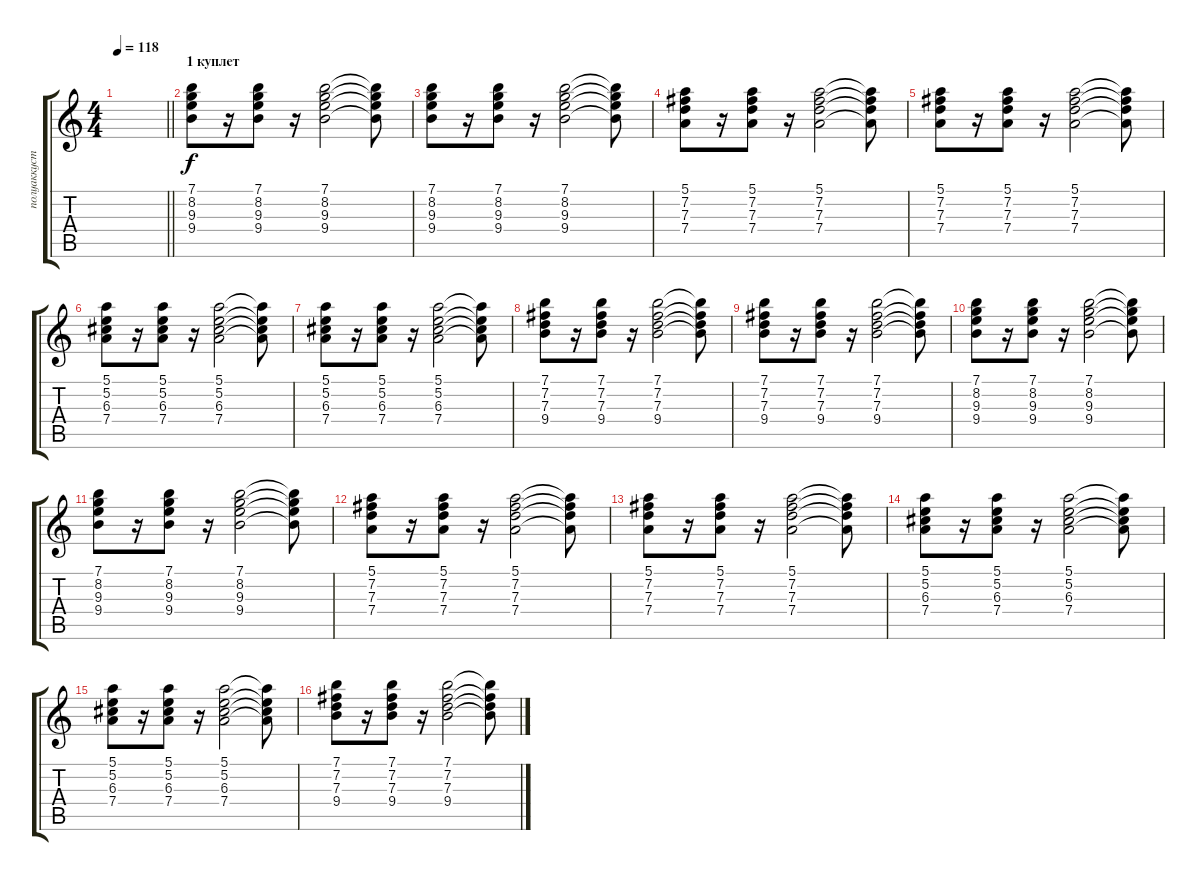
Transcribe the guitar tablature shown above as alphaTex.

\track ("полуаккустика" "полуаккуст") {instrument electricguitarmuted}
\staff {score tabs}
\tuning (E4 B3 G3 D3 A2 E2) {hide}
\ts (4 4)
\tempo 118
\clef g2
\barLineRight lightlight
\ks c
|
\section ("" "1 куплет")
(7.1 8.2 9.3 9.4).8 r.16 (7.1 8.2 9.3 9.4).8 r.16 (7.1 8.2 9.3 9.4).2 (7.1{t} 8.2{t} 9.3{t} 9.4{t}).8 |
(7.1 8.2 9.3 9.4).8 r.16 (7.1 8.2 9.3 9.4).8 r.16 (7.1 8.2 9.3 9.4).2 (7.1{t} 8.2{t} 9.3{t} 9.4{t}).8 |
(5.1 7.2 7.3 7.4).8 r.16 (5.1 7.2 7.3 7.4).8 r.16 (5.1 7.2 7.3 7.4).2 (5.1{t} 7.2{t} 7.3{t} 7.4{t}).8 |
(5.1 7.2 7.3 7.4).8 r.16 (5.1 7.2 7.3 7.4).8 r.16 (5.1 7.2 7.3 7.4).2 (5.1{t} 7.2{t} 7.3{t} 7.4{t}).8 |
(5.1 5.2 6.3 7.4).8 r.16 (5.1 5.2 6.3 7.4).8 r.16 (5.1 5.2 6.3 7.4).2 (5.1{t} 5.2{t} 6.3{t} 7.4{t}).8 |
(5.1 5.2 6.3 7.4).8 r.16 (5.1 5.2 6.3 7.4).8 r.16 (5.1 5.2 6.3 7.4).2 (5.1{t} 5.2{t} 6.3{t} 7.4{t}).8 |
(7.1 7.2 7.3 9.4).8 r.16 (7.1 7.2 7.3 9.4).8 r.16 (7.1 7.2 7.3 9.4).2 (7.1{t} 7.2{t} 7.3{t} 9.4{t}).8 |
(7.1 7.2 7.3 9.4).8 r.16 (7.1 7.2 7.3 9.4).8 r.16 (7.1 7.2 7.3 9.4).2 (7.1{t} 7.2{t} 7.3{t} 9.4{t}).8 |
(7.1 8.2 9.3 9.4).8 r.16 (7.1 8.2 9.3 9.4).8 r.16 (7.1 8.2 9.3 9.4).2 (7.1{t} 8.2{t} 9.3{t} 9.4{t}).8 |
(7.1 8.2 9.3 9.4).8 r.16 (7.1 8.2 9.3 9.4).8 r.16 (7.1 8.2 9.3 9.4).2 (7.1{t} 8.2{t} 9.3{t} 9.4{t}).8 |
(5.1 7.2 7.3 7.4).8 r.16 (5.1 7.2 7.3 7.4).8 r.16 (5.1 7.2 7.3 7.4).2 (5.1{t} 7.2{t} 7.3{t} 7.4{t}).8 |
(5.1 7.2 7.3 7.4).8 r.16 (5.1 7.2 7.3 7.4).8 r.16 (5.1 7.2 7.3 7.4).2 (5.1{t} 7.2{t} 7.3{t} 7.4{t}).8 |
(5.1 5.2 6.3 7.4).8 r.16 (5.1 5.2 6.3 7.4).8 r.16 (5.1 5.2 6.3 7.4).2 (5.1{t} 5.2{t} 6.3{t} 7.4{t}).8 |
(5.1 5.2 6.3 7.4).8 r.16 (5.1 5.2 6.3 7.4).8 r.16 (5.1 5.2 6.3 7.4).2 (5.1{t} 5.2{t} 6.3{t} 7.4{t}).8 |
(7.1 7.2 7.3 9.4).8 r.16 (7.1 7.2 7.3 9.4).8 r.16 (7.1 7.2 7.3 9.4).2 (7.1{t} 7.2{t} 7.3{t} 9.4{t}).8
